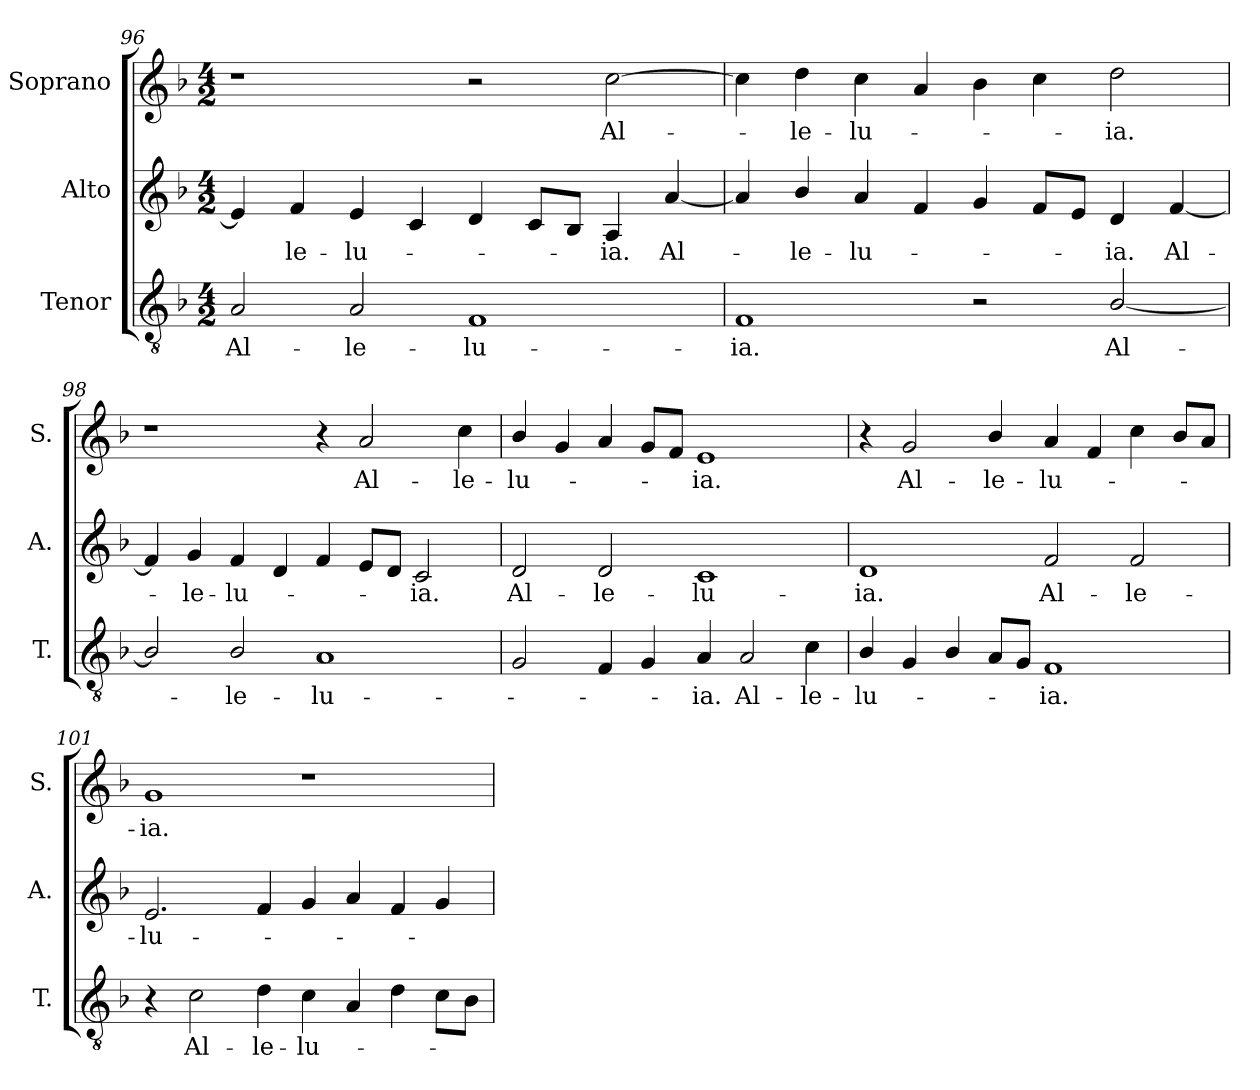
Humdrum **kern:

**kern	**text	**kern	**text	**kern	**text
*part3	*part3	*part2	*part2	*part1	*part1
*staff3	*staff3	*staff2	*staff2	*staff1	*staff1
*I"Tenor	*	*I"Alto	*	*I"Soprano	*
*I'T.	*	*I'A.	*	*I'S.	*
!!LO:LB:g=z
*clefGv2	*	*clefG2	*	*clefG2	*
*ITrd7c12	*	*	*	*	*
*k[b-]	*	*k[b-]	*	*k[b-]	*
*F:	*	*F:	*	*F:	*
*M4/2	*	*M4/2	*	*M4/2	*
=96	=96	=96	=96	=96	=96
!	!LO:LY:b:color=#000000	!	!	!	!
2AAi/	Al-	4ei/]	.	1r	.
!	!	!	!LO:LY:b:color=#000000	!	!
.	.	4fi/	-le-	.	.
!	!LO:LY:b:color=#000000	!	!	!	!
!	!	!	!LO:LY:b:color=#000000	!	!
2AAi/	-le-	4ei/	-lu-	.	.
.	.	4ci/	.	.	.
!	!LO:LY:b:color=#000000	!	!	!	!
1FFi	-lu-	4di/	.	2r	.
.	.	8ci/L	.	.	.
.	.	8B-i/J	.	.	.
!	!	!	!LO:LY:b:color=#000000	!	!
!	!	!	!	!	!LO:LY:b:color=#000000
.	.	4Ai/	-ia.	[2cci\	Al-
!	!	!	!LO:LY:b:color=#000000	!	!
.	.	[4ai/	Al-	.	.
=97	=97	=97	=97	=97	=97
!	!LO:LY:b:color=#000000	!	!	!	!
1FFi	-ia.	4ai/]	.	4cci\]	.
!	!	!	!LO:LY:b:color=#000000	!	!
!	!	!	!	!	!LO:LY:b:color=#000000
.	.	4b-i/	-le-	4ddi\	-le-
!	!	!	!LO:LY:b:color=#000000	!	!
!	!	!	!	!	!LO:LY:b:color=#000000
.	.	4ai/	-lu-	4cci\	-lu-
.	.	4fi/	.	4ai/	.
2r	.	4gi/	.	4b-i\	.
.	.	8fi/L	.	4cci\	.
.	.	8ei/J	.	.	.
!	!LO:LY:b:color=#000000	!	!	!	!
!	!	!	!LO:LY:b:color=#000000	!	!
!	!	!	!	!	!LO:LY:b:color=#000000
[2BB-i/	Al-	4di/	-ia.	2ddi\	-ia.
!	!	!	!LO:LY:b:color=#000000	!	!
.	.	[4fi/	Al-	.	.
=98	=98	=98	=98	=98	=98
2BB-i/]	.	4fi/]	.	1r	.
!	!	!	!LO:LY:b:color=#000000	!	!
.	.	4gi/	-le-	.	.
!	!LO:LY:b:color=#000000	!	!	!	!
!	!	!	!LO:LY:b:color=#000000	!	!
2BB-i/	-le-	4fi/	-lu-	.	.
.	.	4di/	.	.	.
!	!LO:LY:b:color=#000000	!	!	!	!
1AAi	-lu-	4fi/	.	4r	.
!	!	!	!	!	!LO:LY:b:color=#000000
.	.	8ei/L	.	2ai/	Al-
.	.	8di/J	.	.	.
!	!	!	!LO:LY:b:color=#000000	!	!
.	.	2ci/	-ia.	.	.
!	!	!	!	!	!LO:LY:b:color=#000000
.	.	.	.	4cci\	-le-
=99	=99	=99	=99	=99	=99
!	!	!	!LO:LY:b:color=#000000	!	!
!	!	!	!	!	!LO:LY:b:color=#000000
2GGi/	.	2di/	Al-	4b-i/	-lu-
.	.	.	.	4gi/	.
!	!	!	!LO:LY:b:color=#000000	!	!
4FFi/	.	2di/	-le-	4ai/	.
4GGi/	.	.	.	8gi/L	.
.	.	.	.	8fi/J	.
!	!LO:LY:b:color=#000000	!	!	!	!
!	!	!	!LO:LY:b:color=#000000	!	!
!	!	!	!	!	!LO:LY:b:color=#000000
4AAi/	-ia.	1ci	-lu-	1ei	-ia.
!	!LO:LY:b:color=#000000	!	!	!	!
2AAi/	Al-	.	.	.	.
!	!LO:LY:b:color=#000000	!	!	!	!
4Ci\	-le-	.	.	.	.
!!LO:LB:g=z
=100	=100	=100	=100	=100	=100
!	!LO:LY:b:color=#000000	!	!	!	!
!	!	!	!LO:LY:b:color=#000000	!	!
4BB-i/	-lu-	1di	-ia.	4r	.
!	!	!	!	!	!LO:LY:b:color=#000000
4GGi/	.	.	.	2gi/	Al-
4BB-i/	.	.	.	.	.
!	!	!	!	!	!LO:LY:b:color=#000000
8AAi/L	.	.	.	4b-i/	-le-
8GGi/J	.	.	.	.	.
!	!LO:LY:b:color=#000000	!	!	!	!
!	!	!	!LO:LY:b:color=#000000	!	!
!	!	!	!	!	!LO:LY:b:color=#000000
1FFi	-ia.	2fi/	Al-	4ai/	-lu-
.	.	.	.	4fi/	.
!	!	!	!LO:LY:b:color=#000000	!	!
.	.	2fi/	-le-	4cci\	.
.	.	.	.	8b-i/L	.
.	.	.	.	8ai/J	.
=101	=101	=101	=101	=101	=101
!	!	!	!LO:LY:b:color=#000000	!	!
!	!	!	!	!	!LO:LY:b:color=#000000
4r	.	2.ei/	-lu-	1gi	-ia.
!	!LO:LY:b:color=#000000	!	!	!	!
2Ci\	Al-	.	.	.	.
!	!LO:LY:b:color=#000000	!	!	!	!
4Di\	-le-	4fi/	.	.	.
!	!LO:LY:b:color=#000000	!	!	!	!
4Ci\	-lu-	4gi/	.	1r	.
4AAi/	.	4ai/	.	.	.
4Di\	.	4fi/	.	.	.
8Ci\L	.	4gi/	.	.	.
8BB-i\J	.	.	.	.	.
=	=	=	=	=	=
*-	*-	*-	*-	*-	*-
